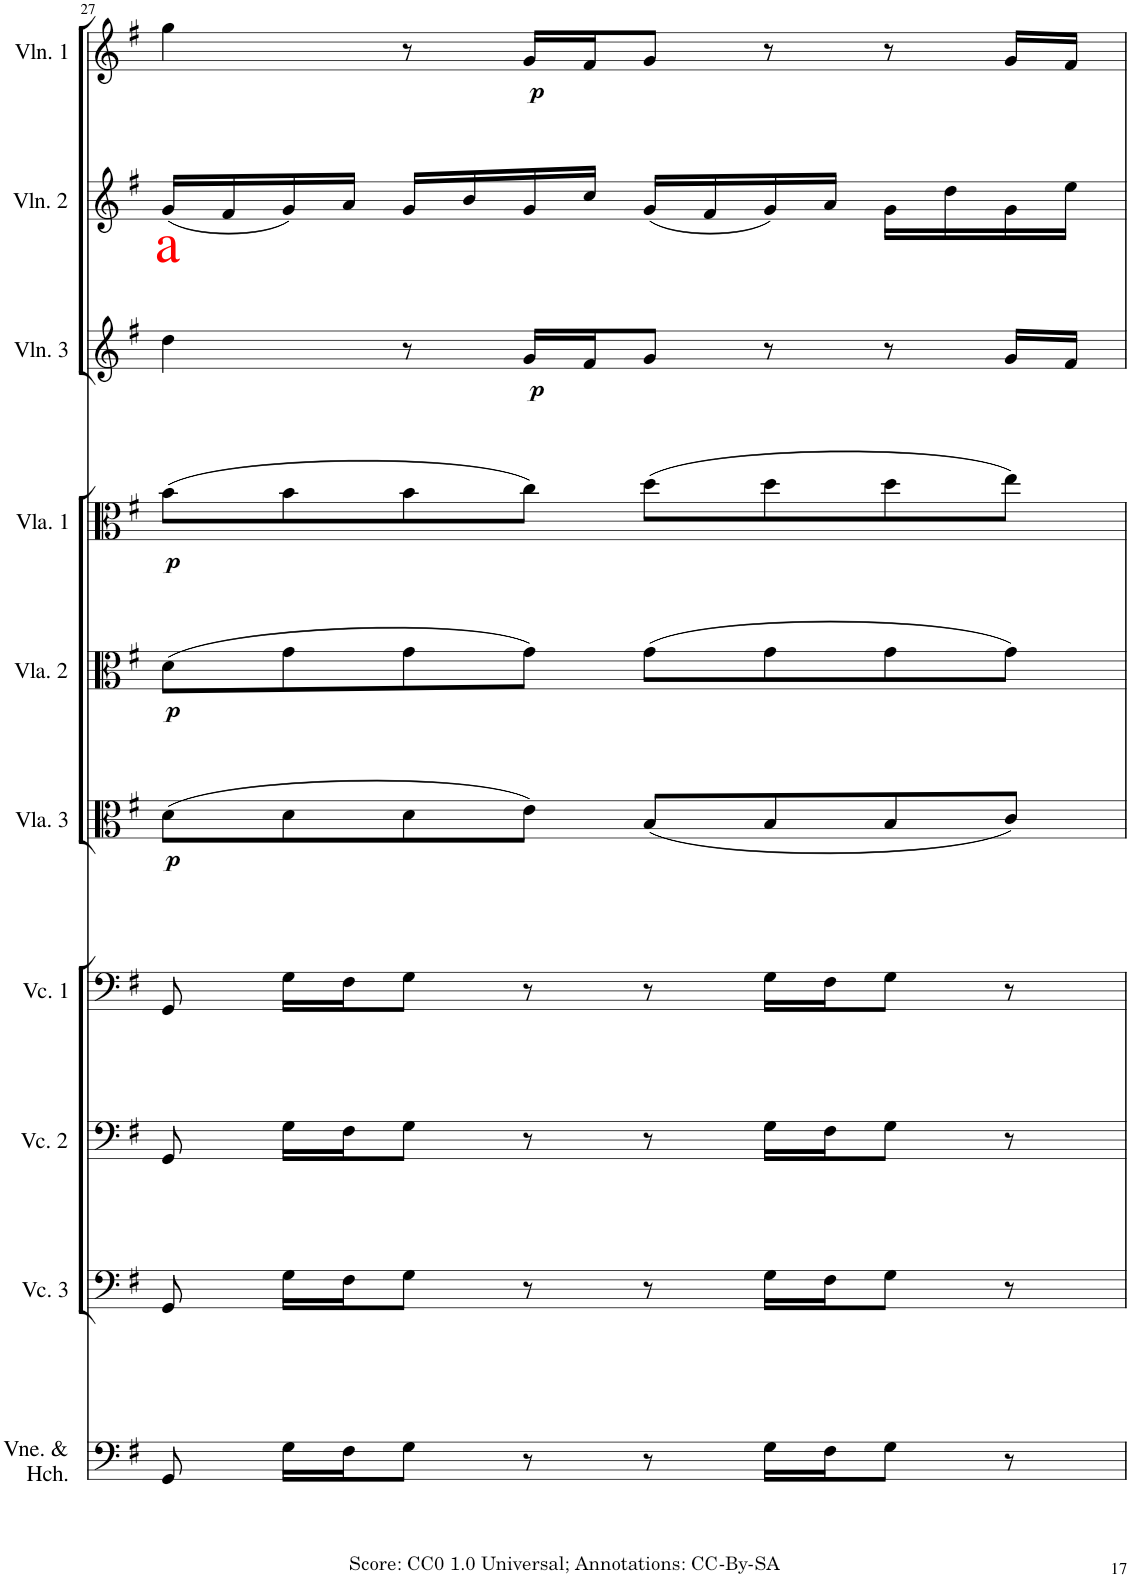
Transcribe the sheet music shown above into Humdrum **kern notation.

**kern	**kern	**kern	**kern	**kern	**dynam	**kern	**dynam	**kern	**dynam	**kern	**dynam	**kern	**text	**kern	**dynam
*part10	*part9	*part8	*part7	*part6	*part6	*part5	*part5	*part4	*part4	*part3	*part3	*part2	*part2	*part1	*part1
*staff10	*staff9	*staff8	*staff7	*staff6	*staff6	*staff5	*staff5	*staff4	*staff4	*staff3	*staff3	*staff2	*staff2	*staff1	*staff1
*I"Violone &amp; Harpsichord	*I"Violoncello 3	*I"Violoncello 2	*I"Violoncello 1	*I"Viola 3	*	*I"Viola 2	*	*I"Viola 1	*	*I"Violin 3	*	*I"Violin 2	*	*I"Violin 1	*
*I'Vne. &amp; Hch.	*I'Vc. 3	*I'Vc. 2	*I'Vc. 1	*I'Vla. 3	*	*I'Vla. 2	*	*I'Vla. 1	*	*I'Vln. 3	*	*I'Vln. 2	*	*I'Vln. 1	*
!!LO:PB:g=z
*clefF4	*clefF4	*clefF4	*clefF4	*clefC3	*	*clefC3	*	*clefC3	*	*clefG2	*	*clefG2	*	*clefG2	*
*k[f#]	*k[f#]	*k[f#]	*k[f#]	*k[f#]	*	*k[f#]	*	*k[f#]	*	*k[f#]	*	*k[f#]	*	*k[f#]	*
*M4/4	*M4/4	*M4/4	*M4/4	*M4/4	*	*M4/4	*	*M4/4	*	*M4/4	*	*M4/4	*	*M4/4	*
*met(c|)	*met(c|)	*met(c|)	*met(c|)	*met(c|)	*	*met(c|)	*	*met(c|)	*	*met(c|)	*	*met(c|)	*	*met(c|)	*
=27	=27	=27	=27	=27	=27	=27	=27	=27	=27	=27	=27	=27	=27	=27	=27
!	!	!	!	!	!LO:DY:b	!	!LO:DY:b	!	!LO:DY:b	!	!	!	!LO:LY:b:color=#FF0000	!	!
8GG/	8GG/	8GG/	8GG/	(8d\L	p	(8d\L	p	(8b\L	p	4dd\	.	(16g/LL	a	4gg\	.
.	.	.	.	.	.	.	.	.	.	.	.	16f#/	.	.	.
16G\LL	16G\LL	16G\LL	16G\LL	8d\	.	8g\	.	8b\	.	.	.	16g/)	.	.	.
16F#\J	16F#\J	16F#\J	16F#\J	.	.	.	.	.	.	.	.	16a/JJ	.	.	.
8G\J	8G\J	8G\J	8G\J	8d\	.	8g\	.	8b\	.	8r	.	16g/LL	.	8r	.
.	.	.	.	.	.	.	.	.	.	.	.	16b/	.	.	.
!	!	!	!	!	!	!	!	!	!	!	!LO:DY:b	!	!	!	!LO:DY:b
8r	8r	8r	8r	8e\J)	.	8g\J)	.	8cc\J)	.	16g/LL	p	16g/	.	16g/LL	p
.	.	.	.	.	.	.	.	.	.	16f#/J	.	16cc/JJ	.	16f#/J	.
8r	8r	8r	8r	(8B/L	.	(8g\L	.	(8dd\L	.	8g/J	.	(16g/LL	.	8g/J	.
.	.	.	.	.	.	.	.	.	.	.	.	16f#/	.	.	.
16G\LL	16G\LL	16G\LL	16G\LL	8B/	.	8g\	.	8dd\	.	8r	.	16g/)	.	8r	.
16F#\J	16F#\J	16F#\J	16F#\J	.	.	.	.	.	.	.	.	16a/JJ	.	.	.
8G\J	8G\J	8G\J	8G\J	8B/	.	8g\	.	8dd\	.	8r	.	16g\LL	.	8r	.
.	.	.	.	.	.	.	.	.	.	.	.	16dd\	.	.	.
8r	8r	8r	8r	8c/J)	.	8g\J)	.	8ee\J)	.	16g/LL	.	16g\	.	16g/LL	.
.	.	.	.	.	.	.	.	.	.	16f#/JJ	.	16ee\JJ	.	16f#/JJ	.
=	=	=	=	=	=	=	=	=	=	=	=	=	=	=	=
*-	*-	*-	*-	*-	*-	*-	*-	*-	*-	*-	*-	*-	*-	*-	*-
